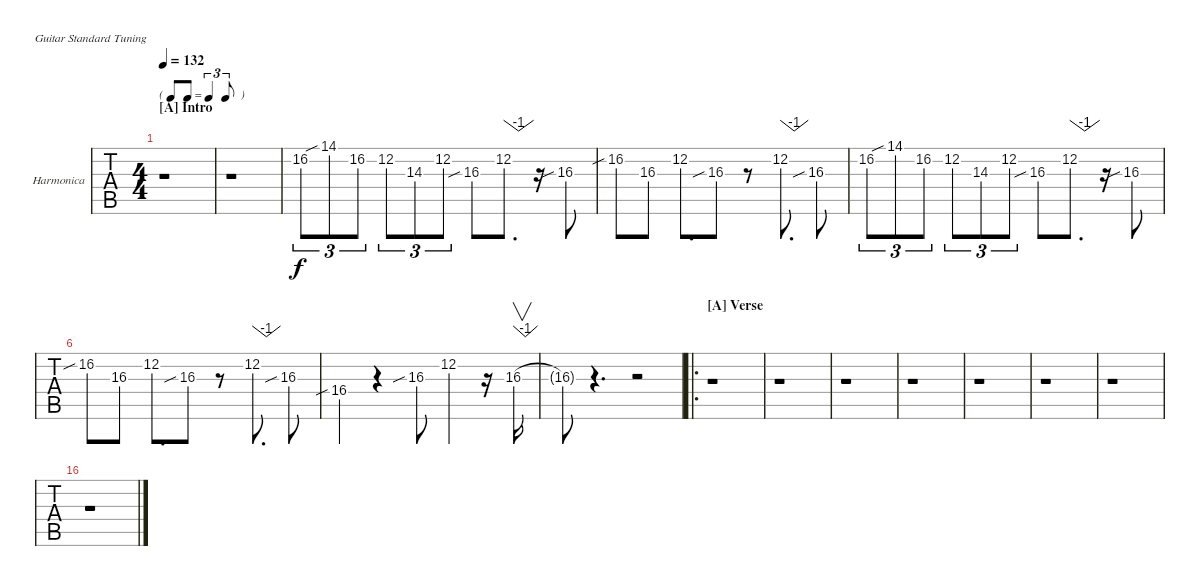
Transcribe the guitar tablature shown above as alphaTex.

\bracketExtendMode nobrackets
\firstSystemTrackNameOrientation horizontal
\otherSystemsTrackNameOrientation horizontal
\defaultBarNumberDisplay FirstOfSystem
\track ("Harmonica" "Harmonica") {instrument electricguitarclean}
\staff {tabs}
\tuning (E4 B3 G3 D3 A2 E2)
\ts (4 4)
\beaming (8 2 2 2 2)
\tf triplet8th
\section ("A" "Intro")
\scale
0.350649
\tempo 132
\accidentals auto
\clef g2
\ottava regular
\simile none
\scale
0.343023
\ks c
r.1{dy f instrument electricguitarclean} |
\scale
0.181818
\scale
0.18314 r.1 |
\scale
0.285714
\scale
0.290698
\ks b
16.2.8{tu (3 2)} 14.1{sib}.8{tu (3 2)} 16.2.8{tu (3 2)} 12.2.8{tu (3 2)} 14.3.8{tu (3 2)} 12.2{st}.8{tu (3 2)} 16.3{sib}.8 12.2.8{d tbe (dip default 0 0 15 -4 30 0)} r.16 16.3{sib}.8 |
\scale
0.181818
\scale
0.18314 16.2{sib}.8 16.3.8 12.2.8{d} 16.3{sib}.8 r.8 12.2.8{d tbe (dip default 0 0 15 -4 30 0)} 16.3{sib}.8 |
\scale
0.305556
\scale
0.25 16.2.8{tu (3 2)} 14.1{sib}.8{tu (3 2)} 16.2.8{tu (3 2)} 12.2.8{tu (3 2)} 14.3.8{tu (3 2)} 12.2{st}.8{tu (3 2)} 16.3{sib}.8 12.2.8{d tbe (dip default 0 0 15 -4 30 0)} r.16 16.3{sib}.8 |
\scale
0.194444
\scale
0.25 16.2{sib}.8 16.3.8 12.2.8{d} 16.3{sib}.8 r.8 12.2.8{d tbe (dip default 0 0 15 -4 30 0)} 16.3{sib}.8 |
\scale
0.305556
\scale
0.25 16.4{sib}.4 r.4 16.3{sib}.8 12.2.4 r.16 16.3.16{v tbe (dip default 0 0 15 -4 30 0)} |
\scale
0.194444
\scale
0.25 16.3{t}.8 r.4{d} r.2 |
\ro
\section ("A" "Verse")
\scale
0.315068
\scale
0.284091 r.1 |
\scale
0.191781
\scale
0.238636 r.1 |
\scale
0.30137
\scale
0.238636 r.1 |
\scale
0.191781
\scale
0.238636 r.1 |
\scale
0.305556
\scale
0.25 r.1 |
\scale
0.194444
\scale
0.25 r.1 |
\scale
0.305556
\scale
0.25 r.1 |
\scale
0.194444
\scale
0.25 r.1
